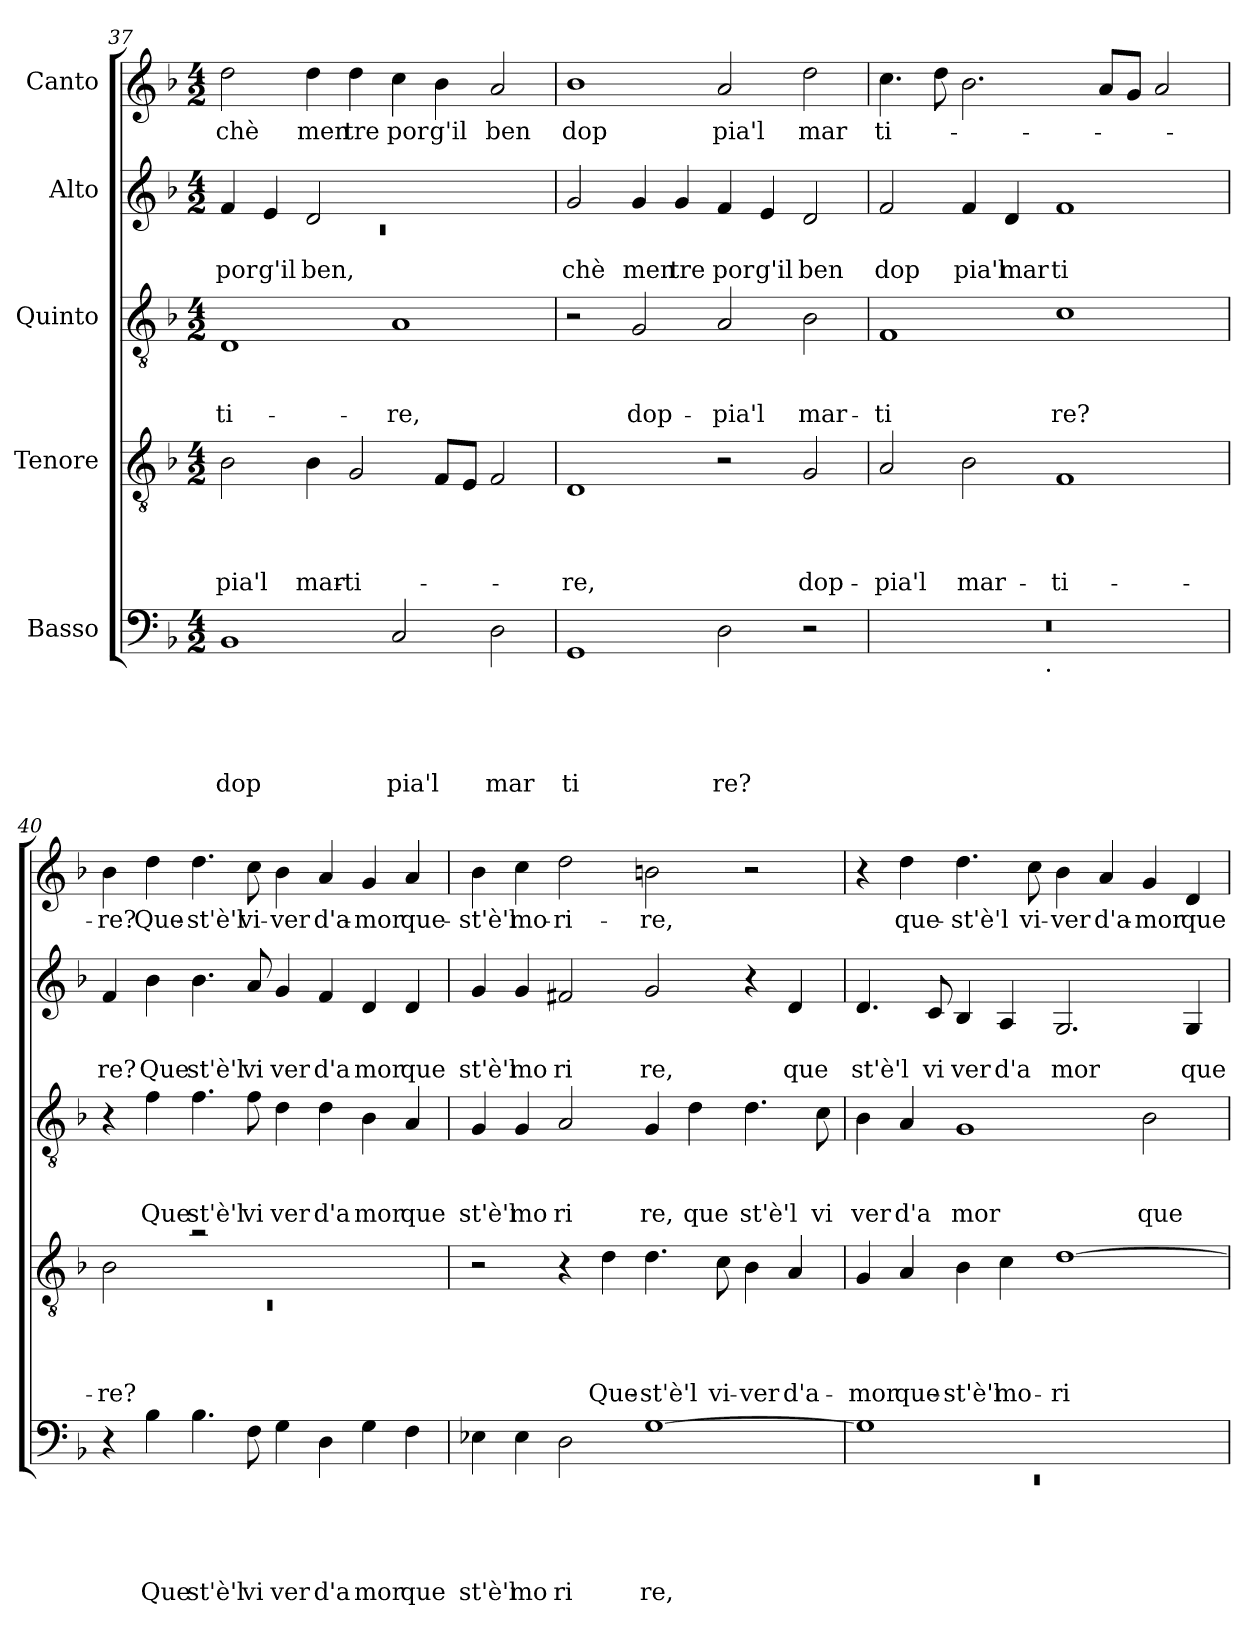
**kern	**text	**text	**text	**text	**text	**kern	**text	**text	**text	**text	**kern	**text	**text	**text	**kern	**text	**text	**kern	**text
*part5	*part5	*part5	*part5	*part5	*part5	*part4	*part4	*part4	*part4	*part4	*part3	*part3	*part3	*part3	*part2	*part2	*part2	*part1	*part1
*staff5	*staff5	*staff5	*staff5	*staff5	*staff5	*staff4	*staff4	*staff4	*staff4	*staff4	*staff3	*staff3	*staff3	*staff3	*staff2	*staff2	*staff2	*staff1	*staff1
*I"Basso	*	*	*	*	*	*I"Tenore	*	*	*	*	*I"Quinto	*	*	*	*I"Alto	*	*	*I"Canto	*
*clefF4	*	*	*	*	*	*clefGv2	*	*	*	*	*clefGv2	*	*	*	*clefG2	*	*	*clefG2	*
*ITrd-3c-5	*	*	*	*	*	*	*	*	*	*	*ITrd-3c-5	*	*	*	*ITrd-3c-5	*	*	*	*
*k[b-e-]	*	*	*	*	*	*k[b-]	*	*	*	*	*k[b-e-]	*	*	*	*k[b-e-]	*	*	*k[b-]	*
*B-:	*	*	*	*	*	*F:	*	*	*	*	*B-:	*	*	*	*B-:	*	*	*F:	*
*M4/2	*	*	*	*	*	*M4/2	*	*	*	*	*M4/2	*	*	*	*M4/2	*	*	*M4/2	*
=37	=37	=37	=37	=37	=37	=37	=37	=37	=37	=37	=37	=37	=37	=37	=37	=37	=37	=37	=37
*	*	*	*	*	*	*	*	*	*	*	*	*	*	*	*^	*	*	*	*
!	!	!	!	!	!LO:LY:b	!	!	!	!	!LO:LY:b	!	!	!	!LO:LY:b	!	!LO:N:vis=1	!	!LO:LY:b	!	!LO:LY:b
1E-	.	.	.	.	dop	2B-\	.	.	.	-pia'l	1G	.	.	-ti-	4b-/	0rc	.	por	2dd\	chè
!	!	!	!	!	!	!	!	!	!	!	!	!	!	!	!	!	!	!LO:LY:b	!	!
.	.	.	.	.	.	.	.	.	.	.	.	.	.	.	4a/	.	.	g'il	.	.
!	!	!	!	!	!	!	!	!	!	!LO:LY:b	!	!	!	!	!	!	!	!LO:LY:b	!	!LO:LY:b
.	.	.	.	.	.	4B-\	.	.	.	mar-	.	.	.	.	2g/	.	.	ben,	4dd\	men
!	!	!	!	!	!	!	!	!	!	!LO:LY:b	!	!	!	!	!	!	!	!	!	!LO:LY:b
.	.	.	.	.	.	2G/	.	.	.	-ti-	.	.	.	.	.	.	.	.	4dd\	tre
!	!	!	!	!	!LO:LY:b	!	!	!	!	!	!	!	!	!LO:LY:b	!	!	!	!	!	!LO:LY:b
2F/	.	.	.	.	pia'l	.	.	.	.	.	1d	.	.	-re,	1ryy	.	.	.	4cc\	por
!	!	!	!	!	!	!	!	!	!	!	!	!	!	!	!	!	!	!	!	!LO:LY:b
.	.	.	.	.	.	8F/L	.	.	.	.	.	.	.	.	.	.	.	.	4b-\	g'il
.	.	.	.	.	.	8E/J	.	.	.	.	.	.	.	.	.	.	.	.	.	.
!	!	!	!	!	!LO:LY:b	!	!	!	!	!	!	!	!	!	!	!	!	!	!	!LO:LY:b
2G\	.	.	.	.	mar	2F/	.	.	.	.	.	.	.	.	.	.	.	.	2a/	ben
*	*	*	*	*	*	*	*	*	*	*	*	*	*	*	*v	*v	*	*	*	*
=38	=38	=38	=38	=38	=38	=38	=38	=38	=38	=38	=38	=38	=38	=38	=38	=38	=38	=38	=38
!	!	!	!	!	!LO:LY:b	!	!	!	!	!LO:LY:b	!	!	!	!	!	!	!LO:LY:b	!	!LO:LY:b
1C	.	.	.	.	ti	1D	.	.	.	-re,	2r	.	.	.	2cc/	.	chè	1b-	dop
!	!	!	!	!	!	!	!	!	!	!	!	!	!	!LO:LY:b	!	!	!LO:LY:b	!	!
.	.	.	.	.	.	.	.	.	.	.	2c/	.	.	dop-	4cc/	.	men	.	.
!	!	!	!	!	!	!	!	!	!	!	!	!	!	!	!	!	!LO:LY:b	!	!
.	.	.	.	.	.	.	.	.	.	.	.	.	.	.	4cc/	.	tre	.	.
!	!	!	!	!	!LO:LY:b	!	!	!	!	!	!	!	!	!LO:LY:b	!	!	!LO:LY:b	!	!LO:LY:b
2G\	.	.	.	.	re?	2r	.	.	.	.	2d/	.	.	-pia'l	4b-/	.	por	2a/	pia'l
!	!	!	!	!	!	!	!	!	!	!	!	!	!	!	!	!	!LO:LY:b	!	!
.	.	.	.	.	.	.	.	.	.	.	.	.	.	.	4a/	.	g'il	.	.
!	!	!	!	!	!	!	!	!	!	!LO:LY:b	!	!	!	!LO:LY:b	!	!	!LO:LY:b	!	!LO:LY:b
2r	.	.	.	.	.	2G/	.	.	.	dop-	2e-\	.	.	mar-	2g/	.	ben	2dd\	mar
!!LO:LB:g=z
=39	=39	=39	=39	=39	=39	=39	=39	=39	=39	=39	=39	=39	=39	=39	=39	=39	=39	=39	=39
!	!	!	!	!	!	!	!	!	!	!LO:LY:b	!	!	!	!LO:LY:b	!	!	!LO:LY:b	!	!LO:LY:b
*^	*	*	*	*	*	*	*	*	*	*	*	*	*	*	*	*	*	*	*
0r	2ryy	.	.	.	.	.	2A/	.	.	.	-pia'l	1B-	.	.	-ti	2b-/	.	dop	4.cc\	ti-
.	.	.	.	.	.	.	.	.	.	.	.	.	.	.	.	.	.	.	8dd\	.
!	!	!	!	!	!	!	!	!	!	!	!LO:LY:b	!	!	!	!	!	!	!LO:LY:b	!	!
.	4...ryy	.	.	.	.	.	2B-\	.	.	.	mar-	.	.	.	.	4b-/	.	pia'l	2.b-\	.
!	!	!	!	!	!	!	!	!	!	!	!	!	!	!	!	!	!	!LO:LY:b	!	!
.	.	.	.	.	.	.	.	.	.	.	.	.	.	.	.	4g/	.	mar	.	.
!	!LO:TX:b:t=.	!	!	!	!	!	!	!	!	!	!	!	!	!	!	!	!	!	!	!
.	1ryy	.	.	.	.	.	.	.	.	.	.	.	.	.	.	.	.	.	.	.
!	!	!	!	!	!	!	!	!	!	!	!LO:LY:b	!	!	!	!LO:LY:b	!	!	!LO:LY:b	!	!
.	.	.	.	.	.	.	1F	.	.	.	-ti-	1f	.	.	re?	1b-	.	ti	.	.
.	.	.	.	.	.	.	.	.	.	.	.	.	.	.	.	.	.	.	8a/L	.
.	.	.	.	.	.	.	.	.	.	.	.	.	.	.	.	.	.	.	8g/J	.
.	.	.	.	.	.	.	.	.	.	.	.	.	.	.	.	.	.	.	2a/	.
.	32ryy	.	.	.	.	.	.	.	.	.	.	.	.	.	.	.	.	.	.	.
=40	=40	=40	=40	=40	=40	=40	=40	=40	=40	=40	=40	=40	=40	=40	=40	=40	=40	=40	=40	=40
*	*	*	*	*	*	*	*^	*	*	*	*	*	*	*	*	*	*	*	*	*
!	!	!	!	!	!	!	!	!LO:N:vis=1	!	!	!	!LO:LY:b	!	!	!	!	!	!	!LO:LY:b	!	!LO:LY:b
*v	*v	*	*	*	*	*	*	*	*	*	*	*	*	*	*	*	*	*	*	*	*
4r	.	.	.	.	.	2B-\	0rC	.	.	.	-re?	4r	.	.	.	4b-/	.	re?	4b-\	-re?
!	!	!	!	!	!LO:LY:b	!	!	!	!	!	!	!	!	!	!LO:LY:b	!	!	!LO:LY:b	!	!LO:LY:b
4e-\	.	.	.	.	Que	.	.	.	.	.	.	4b-\	.	.	Que	4ee-\	.	Que	4dd\	Que-
!	!	!	!	!	!LO:LY:b	!	!	!	!	!	!	!	!	!	!LO:LY:b	!	!	!LO:LY:b	!	!LO:LY:b
4.e-\	.	.	.	.	st'è'l	2ra	.	.	.	.	.	4.b-\	.	.	st'è'l	4.ee-\	.	st'è'l	4.dd\	-st'è'l
!	!	!	!	!	!LO:LY:b	!	!	!	!	!	!	!	!	!	!LO:LY:b	!	!	!LO:LY:b	!	!LO:LY:b
8B-\	.	.	.	.	vi	.	.	.	.	.	.	8b-\	.	.	vi	8dd/	.	vi	8cc\	vi-
!	!	!	!	!	!LO:LY:b	!	!	!	!	!	!	!	!	!	!LO:LY:b	!	!	!LO:LY:b	!	!LO:LY:b
4c\	.	.	.	.	ver	1ryy	.	.	.	.	.	4g\	.	.	ver	4cc/	.	ver	4b-\	-ver
!	!	!	!	!	!LO:LY:b	!	!	!	!	!	!	!	!	!	!LO:LY:b	!	!	!LO:LY:b	!	!LO:LY:b
4G\	.	.	.	.	d'a	.	.	.	.	.	.	4g\	.	.	d'a	4b-/	.	d'a	4a/	d'a-
!	!	!	!	!	!LO:LY:b	!	!	!	!	!	!	!	!	!	!LO:LY:b	!	!	!LO:LY:b	!	!LO:LY:b
4c\	.	.	.	.	mor	.	.	.	.	.	.	4e-\	.	.	mor	4g/	.	mor	4g/	-mor
!	!	!	!	!	!LO:LY:b	!	!	!	!	!	!	!	!	!	!LO:LY:b	!	!	!LO:LY:b	!	!LO:LY:b
4B-\	.	.	.	.	que	.	.	.	.	.	.	4d/	.	.	que	4g/	.	que	4a/	que-
*	*	*	*	*	*	*v	*v	*	*	*	*	*	*	*	*	*	*	*	*	*
=41	=41	=41	=41	=41	=41	=41	=41	=41	=41	=41	=41	=41	=41	=41	=41	=41	=41	=41	=41
!	!	!	!	!	!LO:LY:b	!	!	!	!	!	!	!	!	!LO:LY:b	!	!	!LO:LY:b	!	!LO:LY:b
4A-X\	.	.	.	.	st'è'l	2r	.	.	.	.	4c/	.	.	st'è'l	4cc/	.	st'è'l	4b-\	-st'è'l
!	!	!	!	!	!LO:LY:b	!	!	!	!	!	!	!	!	!LO:LY:b	!	!	!LO:LY:b	!	!LO:LY:b
4A-\	.	.	.	.	mo	.	.	.	.	.	4c/	.	.	mo	4cc/	.	mo	4cc\	mo-
!	!	!	!	!	!LO:LY:b	!	!	!	!	!	!	!	!	!LO:LY:b	!	!	!LO:LY:b	!	!LO:LY:b
2G\	.	.	.	.	ri	4r	.	.	.	.	2d/	.	.	ri	2bn/	.	ri	2dd\	-ri-
!	!	!	!	!	!	!	!	!	!	!LO:LY:b	!	!	!	!	!	!	!	!	!
.	.	.	.	.	.	4d\	.	.	.	Que-	.	.	.	.	.	.	.	.	.
!	!	!	!	!	!LO:LY:b	!	!	!	!	!LO:LY:b	!	!	!	!LO:LY:b	!	!	!LO:LY:b	!	!LO:LY:b
[>1c	.	.	.	.	re,	4.d\	.	.	.	-st'è'l	4c/	.	.	re,	2cc/	.	re,	2bn\	-re,
!	!	!	!	!	!	!	!	!	!	!	!	!	!	!LO:LY:b	!	!	!	!	!
.	.	.	.	.	.	.	.	.	.	.	4g\	.	.	que	.	.	.	.	.
!	!	!	!	!	!	!	!	!	!	!LO:LY:b	!	!	!	!	!	!	!	!	!
.	.	.	.	.	.	8c\	.	.	.	vi-	.	.	.	.	.	.	.	.	.
!	!	!	!	!	!	!	!	!	!	!LO:LY:b	!	!	!	!LO:LY:b	!	!	!	!	!
.	.	.	.	.	.	4B-\	.	.	.	-ver	4.g\	.	.	st'è'l	4r	.	.	2r	.
!	!	!	!	!	!	!	!	!	!	!LO:LY:b	!	!	!	!	!	!	!LO:LY:b	!	!
.	.	.	.	.	.	4A/	.	.	.	d'a-	.	.	.	.	4g/	.	que	.	.
!	!	!	!	!	!	!	!	!	!	!	!	!	!	!LO:LY:b	!	!	!	!	!
.	.	.	.	.	.	.	.	.	.	.	8f\	.	.	vi	.	.	.	.	.
=42	=42	=42	=42	=42	=42	=42	=42	=42	=42	=42	=42	=42	=42	=42	=42	=42	=42	=42	=42
*^	*	*	*	*	*	*	*	*	*	*	*	*	*	*	*	*	*	*	*
!	!LO:N:vis=1	!	!	!	!	!	!	!	!	!	!LO:LY:b	!	!	!	!LO:LY:b	!	!	!LO:LY:b	!	!
1c]	0rEE	.	.	.	.	.	4G/	.	.	.	-mor	4e-\	.	.	ver	4.g/	.	st'è'l	4r	.
!	!	!	!	!	!	!	!	!	!	!	!LO:LY:b	!	!	!	!LO:LY:b	!	!	!	!	!LO:LY:b
.	.	.	.	.	.	.	4A/	.	.	.	que-	4d/	.	.	d'a	.	.	.	4dd\	que-
!	!	!	!	!	!	!	!	!	!	!	!	!	!	!	!	!	!	!LO:LY:b	!	!
.	.	.	.	.	.	.	.	.	.	.	.	.	.	.	.	8f/	.	vi	.	.
!	!	!	!	!	!	!	!	!	!	!	!LO:LY:b	!	!	!	!LO:LY:b	!	!	!LO:LY:b	!	!LO:LY:b
.	.	.	.	.	.	.	4B-\	.	.	.	-st'è'l	1c	.	.	mor	4e-/	.	ver	4.dd\	-st'è'l
!	!	!	!	!	!	!	!	!	!	!	!LO:LY:b	!	!	!	!	!	!	!LO:LY:b	!	!
.	.	.	.	.	.	.	4c\	.	.	.	mo-	.	.	.	.	4d/	.	d'a	.	.
!	!	!	!	!	!	!	!	!	!	!	!	!	!	!	!	!	!	!	!	!LO:LY:b
.	.	.	.	.	.	.	.	.	.	.	.	.	.	.	.	.	.	.	8cc\	vi-
!	!	!	!	!	!	!	!	!	!	!	!LO:LY:b	!	!	!	!	!	!	!LO:LY:b	!	!LO:LY:b
1ryy	.	.	.	.	.	.	[<1d	.	.	.	-ri-	.	.	.	.	2.c/	.	mor	4b-\	-ver
!	!	!	!	!	!	!	!	!	!	!	!	!	!	!	!	!	!	!	!	!LO:LY:b
.	.	.	.	.	.	.	.	.	.	.	.	.	.	.	.	.	.	.	4a/	d'a-
!	!	!	!	!	!	!	!	!	!	!	!	!	!	!	!LO:LY:b	!	!	!	!	!LO:LY:b
.	.	.	.	.	.	.	.	.	.	.	.	2e-\	.	.	que	.	.	.	4g/	-mor
!	!	!	!	!	!	!	!	!	!	!	!	!	!	!	!	!	!	!LO:LY:b	!	!LO:LY:b
.	.	.	.	.	.	.	.	.	.	.	.	.	.	.	.	4c/	.	que	4d/	que-
*v	*v	*	*	*	*	*	*	*	*	*	*	*	*	*	*	*	*	*	*	*
=	=	=	=	=	=	=	=	=	=	=	=	=	=	=	=	=	=	=	=
*-	*-	*-	*-	*-	*-	*-	*-	*-	*-	*-	*-	*-	*-	*-	*-	*-	*-	*-	*-
